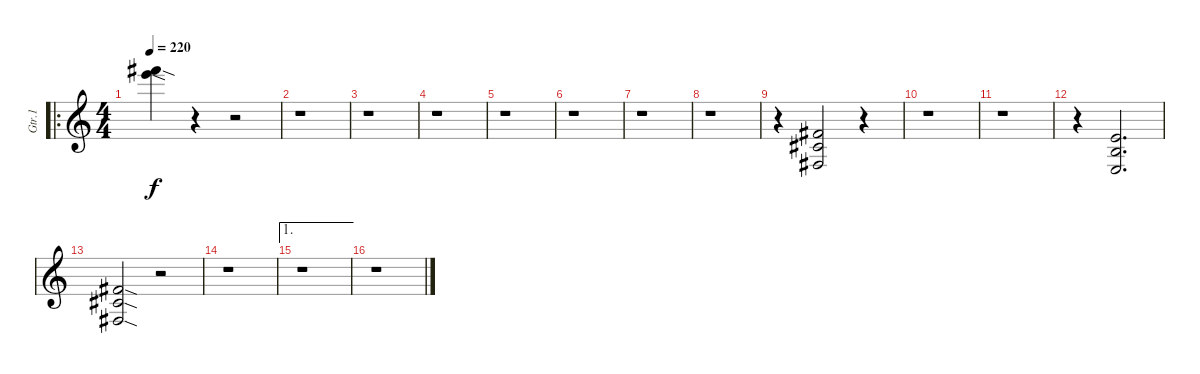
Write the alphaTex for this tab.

\track ("Gtr.1" "Gtr.1") {instrument distortionguitar}
\staff {score}
\tuning (E4 B3 G3 D3 A2 E2) {hide}
\ro
\ts (4 4)
\tempo 220
\clef g2
\ks c
(19.2{sod} 21.3{sod}).4{dy f} r.4 r.2 |
r.1 |
r.1 |
r.1 |
r.1 |
r.1 |
r.1 |
r.1 |
r.4 (4.4 4.5 2.6).2 r.4 |
r.1 |
r.1 |
r.4 (2.4 2.5 0.6).2{d} |
(4.4{sod} 4.5{sod} 2.6{sod}).2 r.2 |
r.1 |
\ae 1
r.1 |
r.1
